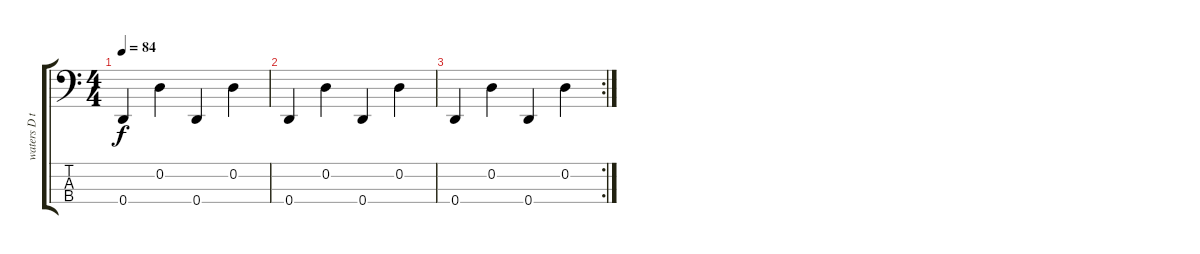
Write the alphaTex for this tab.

\track ("waters D tune" "waters D t") {instrument electricbasspick}
\staff {score tabs}
\tuning (G2 D2 A1 D1) {hide}
\ts (4 4)
\tempo 84
\clef f4
\ks c
0.4.4{dy f} 0.2.4 0.4.4 0.2.4 |
0.4.4 0.2.4 0.4.4 0.2.4 |
\rc 2
0.4.4 0.2.4 0.4.4 0.2.4
